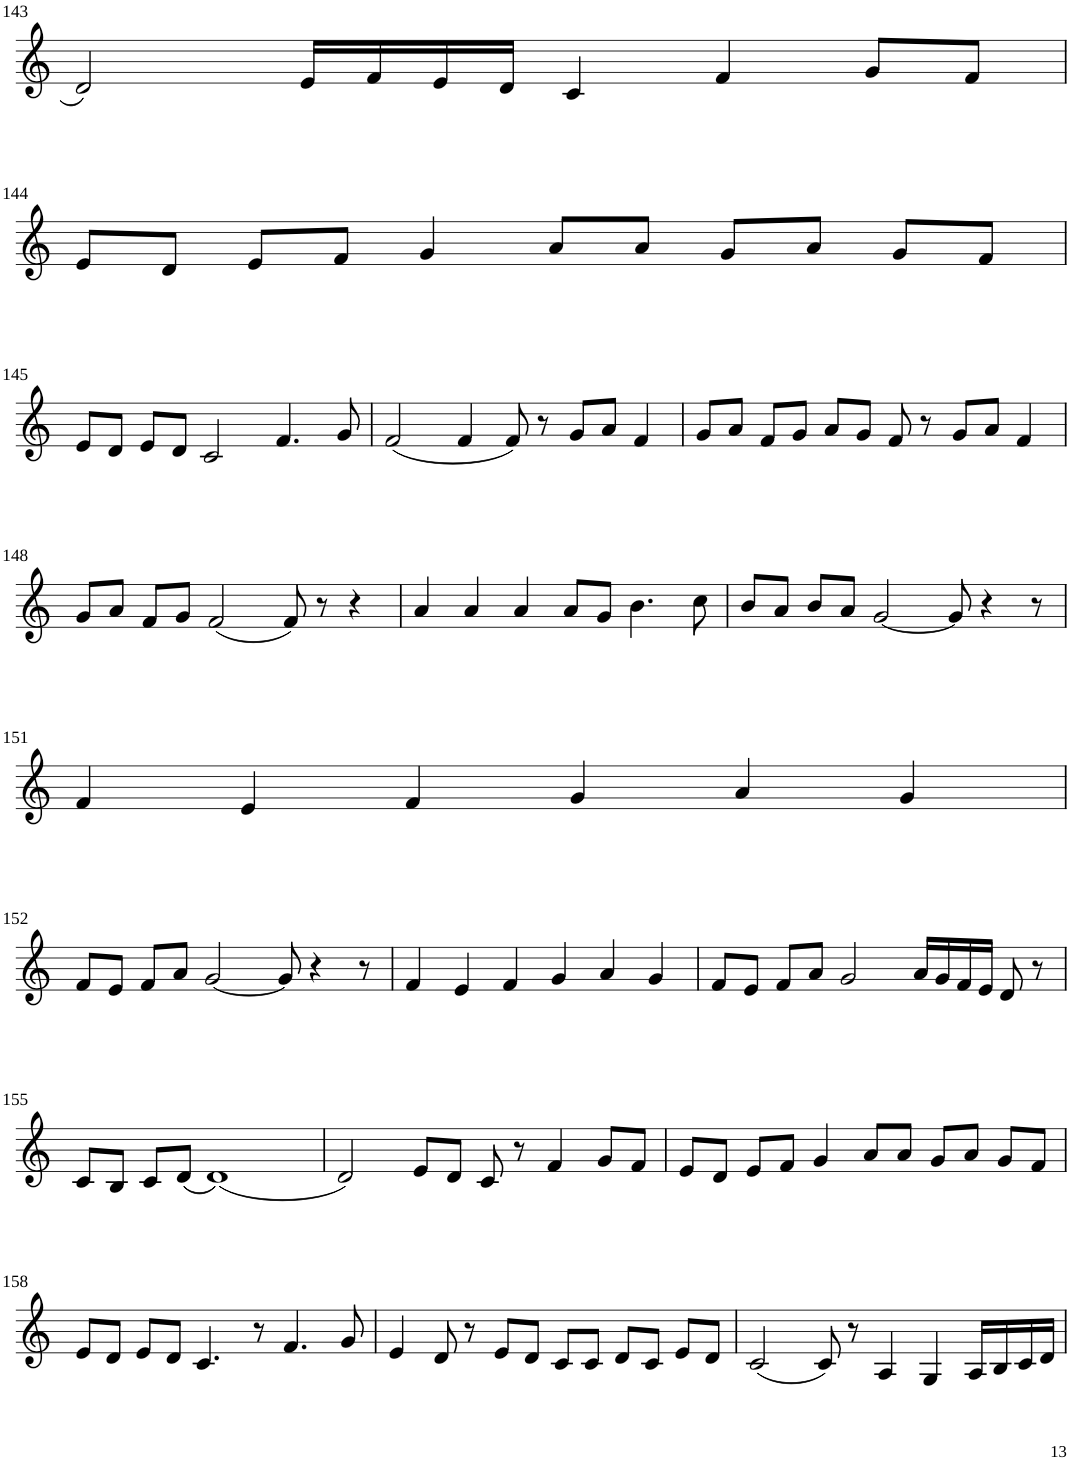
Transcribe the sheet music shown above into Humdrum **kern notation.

**kern
*part1
*staff1
*I"Violin
!!LO:PB:g=z
*clefG2
*k[]
*M6/4
=143
2d/
16e/LL
16f/
16e/
16d/JJ
4c/
4f/
8g/L
8f/J
!!LO:LB:g=z
=144
8e/L
8d/J
8e/L
8f/J
4g/
8a/L
8a/J
8g/L
8a/J
8g/L
8f/J
!!LO:LB:g=z
=145
8e/L
8d/J
8e/L
8d/J
2c/
4.f/
8g/
=146
(2f/
4f/
8f/)
8r
8g/L
8a/J
4f/
=147
8g/L
8a/J
8f/L
8g/J
8a/L
8g/J
8f/
8r
8g/L
8a/J
4f/
!!LO:LB:g=z
=148
8g/L
8a/J
8f/L
8g/J
(2f/
8f/)
8r
4r
=149
4a/
4a/
4a/
8a/L
8g/J
4.b\
8cc\
=150
8b/L
8a/J
8b/L
8a/J
[2g/
8g/]
4r
8r
!!LO:LB:g=z
=151
4f/
4e/
4f/
4g/
4a/
4g/
!!LO:LB:g=z
=152
8f/L
8e/J
8f/L
8a/J
[2g/
8g/]
4r
8r
=153
4f/
4e/
4f/
4g/
4a/
4g/
=154
8f/L
8e/J
8f/L
8a/J
2g/
16a/LL
16g/
16f/
16e/JJ
8d/
8r
!!LO:LB:g=z
=155
8c/L
8B/J
8c/L
(8d/J
(1d)
=156
2d/)
8e/L
8d/J
8c/
8r
4f/
8g/L
8f/J
=157
8e/L
8d/J
8e/L
8f/J
4g/
8a/L
8a/J
8g/L
8a/J
8g/L
8f/J
!!LO:LB:g=z
=158
8e/L
8d/J
8e/L
8d/J
4.c/
8r
4.f/
8g/
=159
4e/
8d/
8r
8e/L
8d/J
8c/L
8c/J
8d/L
8c/J
8e/L
8d/J
=160
(2c/
8c/)
8r
4A/
4G/
16A/LL
16B/
16c/
16d/JJ
=
*-
